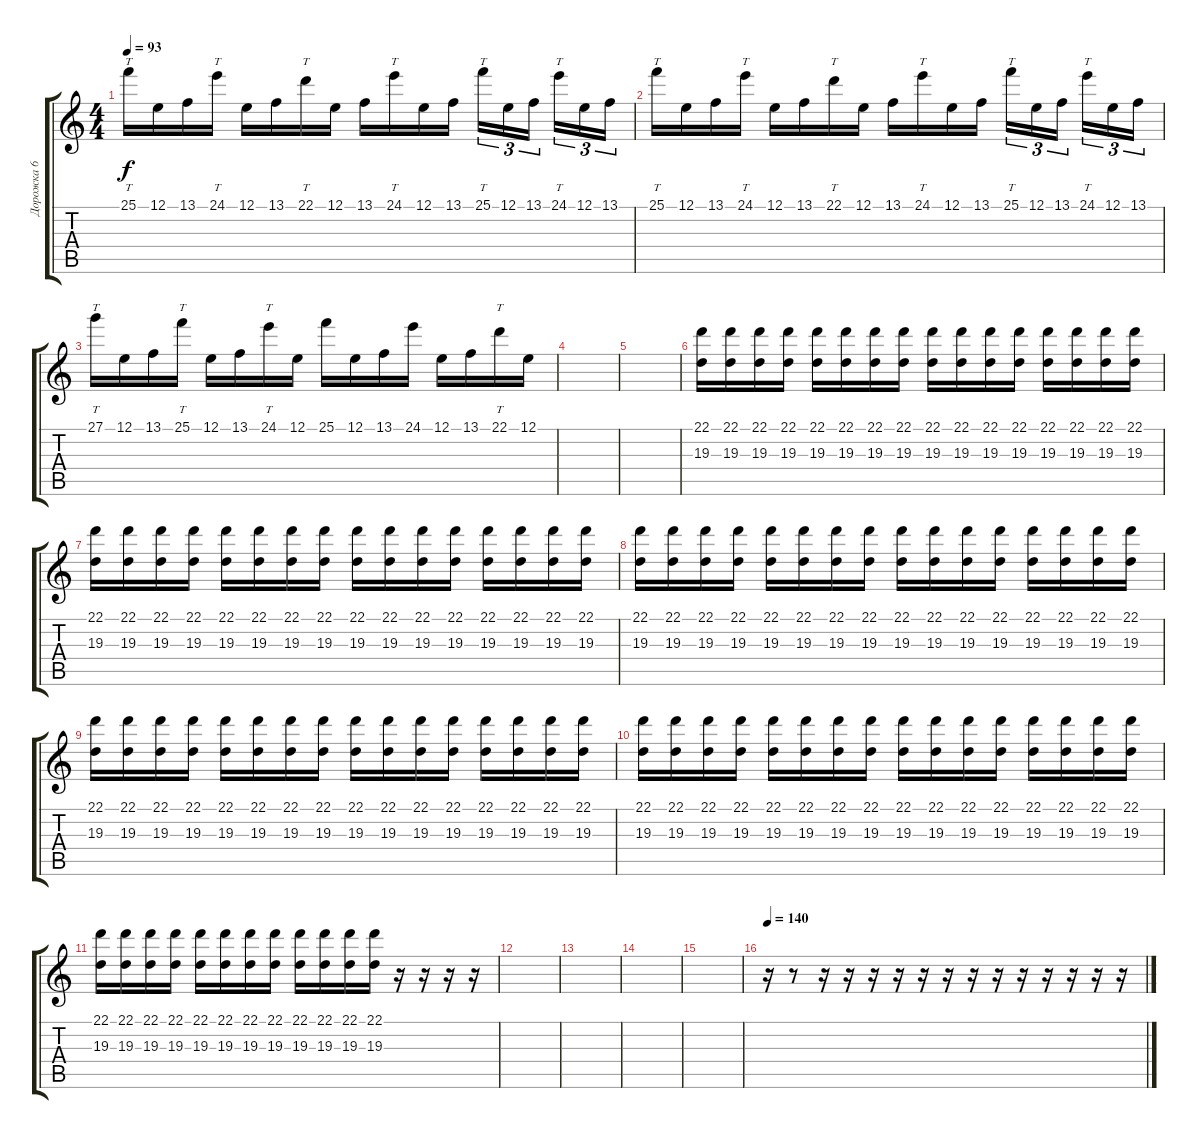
\track ("Дорожка 6" "Дорожка 6") {instrument shanai}
\staff {score tabs}
\tuning (E4 B3 G3 D3 A2 D2) {hide}
\ts (4 4)
\tempo 93
\clef g2
\ks c
25.1.16{tt dy f} 12.1.16 13.1.16 24.1.16{tt} 12.1.16 13.1.16 22.1.16{tt} 12.1.16 13.1.16 24.1.16{tt} 12.1.16 13.1.16 25.1.16{tt tu (3 2)} 12.1.16{tu (3 2)} 13.1.16{tu (3 2) beam splitsecondary} 24.1.16{tt tu (3 2)} 12.1.16{tu (3 2)} 13.1.16{tu (3 2)} |
25.1.16{tt} 12.1.16 13.1.16 24.1.16{tt} 12.1.16 13.1.16 22.1.16{tt} 12.1.16 13.1.16 24.1.16{tt} 12.1.16 13.1.16 25.1.16{tt tu (3 2)} 12.1.16{tu (3 2)} 13.1.16{tu (3 2) beam splitsecondary} 24.1.16{tt tu (3 2)} 12.1.16{tu (3 2)} 13.1.16{tu (3 2)} |
27.1.16{tt} 12.1.16 13.1.16 25.1.16{tt} 12.1.16 13.1.16 24.1.16{tt} 12.1.16 25.1.16 12.1.16 13.1.16 24.1.16 12.1.16 13.1.16 22.1.16{tt} 12.1.16 |
|
|
(22.1 19.3).16 (22.1 19.3).16 (22.1 19.3).16 (22.1 19.3).16 (22.1 19.3).16 (22.1 19.3).16 (22.1 19.3).16 (22.1 19.3).16 (22.1 19.3).16 (22.1 19.3).16 (22.1 19.3).16 (22.1 19.3).16 (22.1 19.3).16 (22.1 19.3).16 (22.1 19.3).16 (22.1 19.3).16 |
(22.1 19.3).16 (22.1 19.3).16 (22.1 19.3).16 (22.1 19.3).16 (22.1 19.3).16 (22.1 19.3).16 (22.1 19.3).16 (22.1 19.3).16 (22.1 19.3).16 (22.1 19.3).16 (22.1 19.3).16 (22.1 19.3).16 (22.1 19.3).16 (22.1 19.3).16 (22.1 19.3).16 (22.1 19.3).16 |
(22.1 19.3).16 (22.1 19.3).16 (22.1 19.3).16 (22.1 19.3).16 (22.1 19.3).16 (22.1 19.3).16 (22.1 19.3).16 (22.1 19.3).16 (22.1 19.3).16 (22.1 19.3).16 (22.1 19.3).16 (22.1 19.3).16 (22.1 19.3).16 (22.1 19.3).16 (22.1 19.3).16 (22.1 19.3).16 |
(22.1 19.3).16 (22.1 19.3).16 (22.1 19.3).16 (22.1 19.3).16 (22.1 19.3).16 (22.1 19.3).16 (22.1 19.3).16 (22.1 19.3).16 (22.1 19.3).16 (22.1 19.3).16 (22.1 19.3).16 (22.1 19.3).16 (22.1 19.3).16 (22.1 19.3).16 (22.1 19.3).16 (22.1 19.3).16 |
(22.1 19.3).16 (22.1 19.3).16 (22.1 19.3).16 (22.1 19.3).16 (22.1 19.3).16 (22.1 19.3).16 (22.1 19.3).16 (22.1 19.3).16 (22.1 19.3).16 (22.1 19.3).16 (22.1 19.3).16 (22.1 19.3).16 (22.1 19.3).16 (22.1 19.3).16 (22.1 19.3).16 (22.1 19.3).16 |
(22.1 19.3).16 (22.1 19.3).16 (22.1 19.3).16 (22.1 19.3).16 (22.1 19.3).16 (22.1 19.3).16 (22.1 19.3).16 (22.1 19.3).16 (22.1 19.3).16 (22.1 19.3).16 (22.1 19.3).16 (22.1 19.3).16 r.16 r.16 r.16 r.16 |
|
|
|
|
\tempo 140
r.16 r.8 r.16 r.16 r.16 r.16 r.16 r.16 r.16 r.16 r.16 r.16 r.16 r.16 r.16
